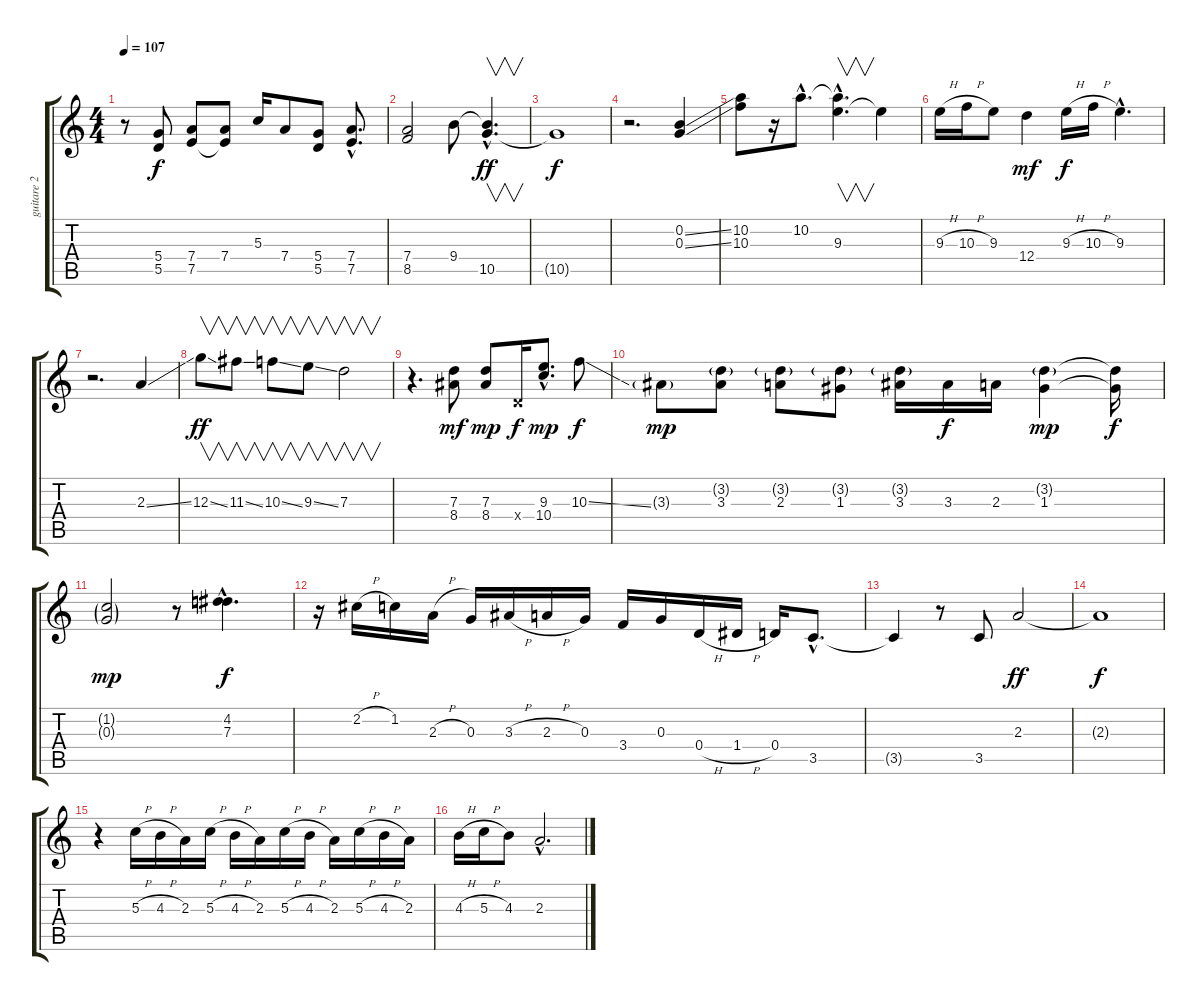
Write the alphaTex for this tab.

\track ("guitare 2" "guitare 2") {instrument acousticguitarsteel}
\staff {score tabs}
\tuning (E4 B3 G3 D3 A2 E2) {hide}
\ts (4 4)
\tempo 107
\clef g2
\ks c
r.8{dy f} (5.4 5.5).8 (7.4 7.5).8 (7.4 7.5{t}).8 5.3.16 7.4.8 (5.4 5.5).8 (7.4{hac} 7.5{hac}).8{d} |
(7.4 8.5).2 9.4.8 (9.4{hac t} 10.5{hac}).4{v d dy ff} |
10.5{t}.1{dy f} |
r.2{d} (0.2{ss} 0.3{ss}).4 |
(10.2 10.3).8 r.16 10.2{hac}.8{d} (10.2{hac t} 9.3{hac}).4{v d} 9.3{t}.4 |
9.3{h}.16 10.3{h}.16 9.3.8 12.4.4{dy mf} 9.3{h}.16{dy f} 10.3{h}.16 9.3{hac}.4{d} |
r.2{d} 2.3{ss}.4 |
12.3{ss}.8{v dy ff} 11.3{ss}.8{v} 10.3{ss}.8{v} 9.3{ss}.8{v} 7.3.2{v} |
r.4{d} (7.3 8.4).8{dy mf} (7.3 8.4).8{dy mp} 0.4{x}.16{dy f} (9.3{hac} 10.4{hac}).8{d dy mp} 10.3{ss}.8{dy f} |
3.3{g}.8{dy mp} (3.2{g} 3.3).8 (3.2{g} 2.3).8 (3.2{g} 1.3).8 (3.2{g} 3.3).16 3.3.16{dy f} 2.3.16 (3.2{g} 1.3).4{dy mp} (3.2{t} 1.3{t}).16{dy f} |
(1.2{g} 0.3{g}).2{dy mp} r.8 (4.2{hac} 7.3{hac}).4{d dy f} |
r.16 2.2{h}.16 1.2.16 2.3{h}.16 0.3.16 3.3{h}.16 2.3{h}.16 0.3.16 3.4.16 0.3.16 0.4{h}.16 1.4{h}.16 0.4.16 3.5{hac}.8{d} |
3.5{t}.4 r.8 3.5.8 2.3.2{dy ff} |
2.3{t}.1{dy f} |
r.4 5.3{h}.16 4.3{h}.16 2.3.16 5.3{h}.16 4.3{h}.16 2.3.16 5.3{h}.16 4.3{h}.16 2.3.16 5.3{h}.16 4.3{h}.16 2.3.16 |
4.3{h}.16 5.3{h}.16 4.3.8 2.3{hac}.2{d}
